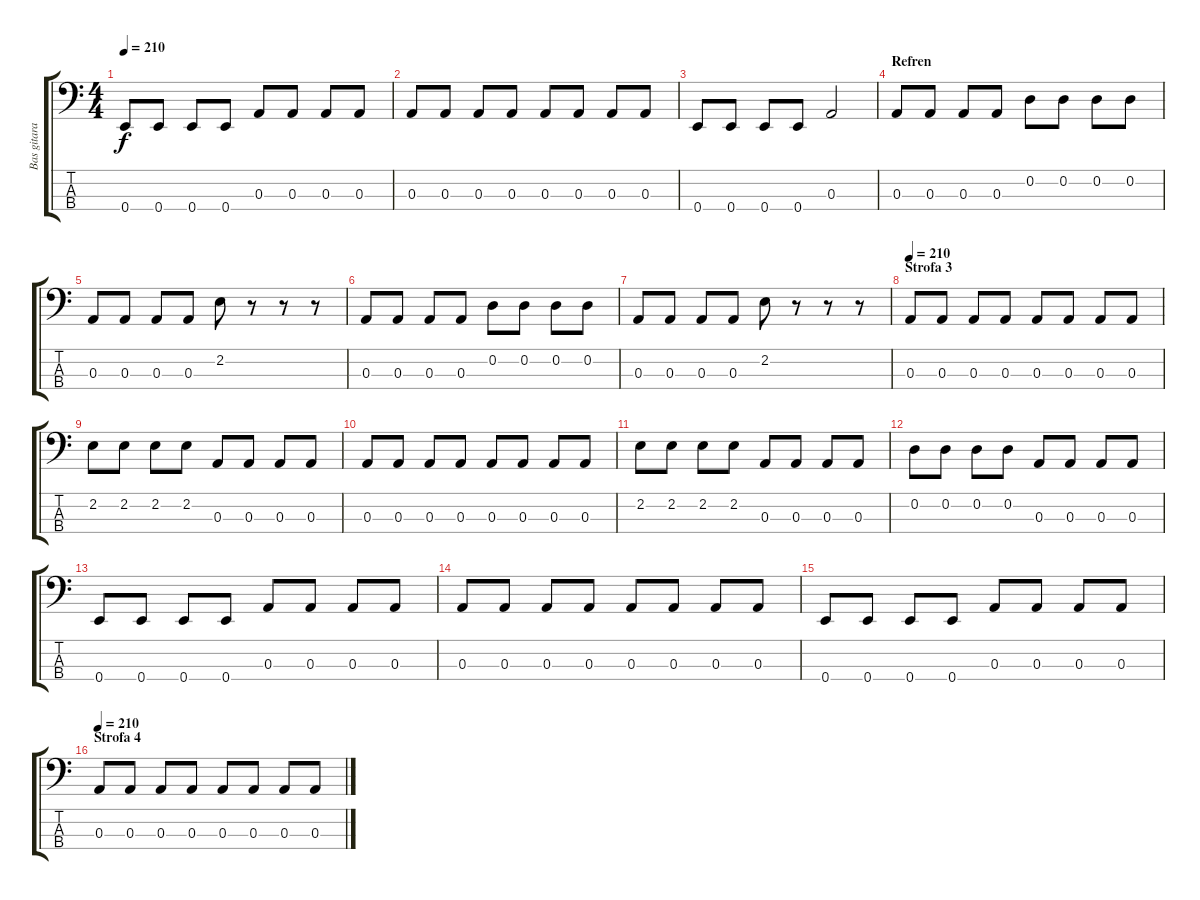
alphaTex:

\track ("Bas gitara" "Bas gitara") {instrument electricbasspick}
\staff {score tabs}
\tuning (G2 D2 A1 E1) {hide}
\ts (4 4)
\tempo 210
\clef f4
\ks c
0.4.8{dy f} 0.4.8 0.4.8 0.4.8 0.3.8 0.3.8 0.3.8 0.3.8 |
0.3.8 0.3.8 0.3.8 0.3.8 0.3.8 0.3.8 0.3.8 0.3.8 |
0.4.8 0.4.8 0.4.8 0.4.8 0.3.2 |
\section ("" "Refren")
0.3.8 0.3.8 0.3.8 0.3.8 0.2.8 0.2.8 0.2.8 0.2.8 |
0.3.8 0.3.8 0.3.8 0.3.8 2.2.8 r.8 r.8 r.8 |
0.3.8 0.3.8 0.3.8 0.3.8 0.2.8 0.2.8 0.2.8 0.2.8 |
0.3.8 0.3.8 0.3.8 0.3.8 2.2.8 r.8 r.8 r.8 |
\section ("" "Strofa 3")
\tempo 210
0.3.8 0.3.8 0.3.8 0.3.8 0.3.8 0.3.8 0.3.8 0.3.8 |
2.2.8 2.2.8 2.2.8 2.2.8 0.3.8 0.3.8 0.3.8 0.3.8 |
0.3.8 0.3.8 0.3.8 0.3.8 0.3.8 0.3.8 0.3.8 0.3.8 |
2.2.8 2.2.8 2.2.8 2.2.8 0.3.8 0.3.8 0.3.8 0.3.8 |
0.2.8 0.2.8 0.2.8 0.2.8 0.3.8 0.3.8 0.3.8 0.3.8 |
0.4.8 0.4.8 0.4.8 0.4.8 0.3.8 0.3.8 0.3.8 0.3.8 |
0.3.8 0.3.8 0.3.8 0.3.8 0.3.8 0.3.8 0.3.8 0.3.8 |
0.4.8 0.4.8 0.4.8 0.4.8 0.3.8 0.3.8 0.3.8 0.3.8 |
\section ("" "Strofa 4")
\tempo 210
0.3.8 0.3.8 0.3.8 0.3.8 0.3.8 0.3.8 0.3.8 0.3.8
